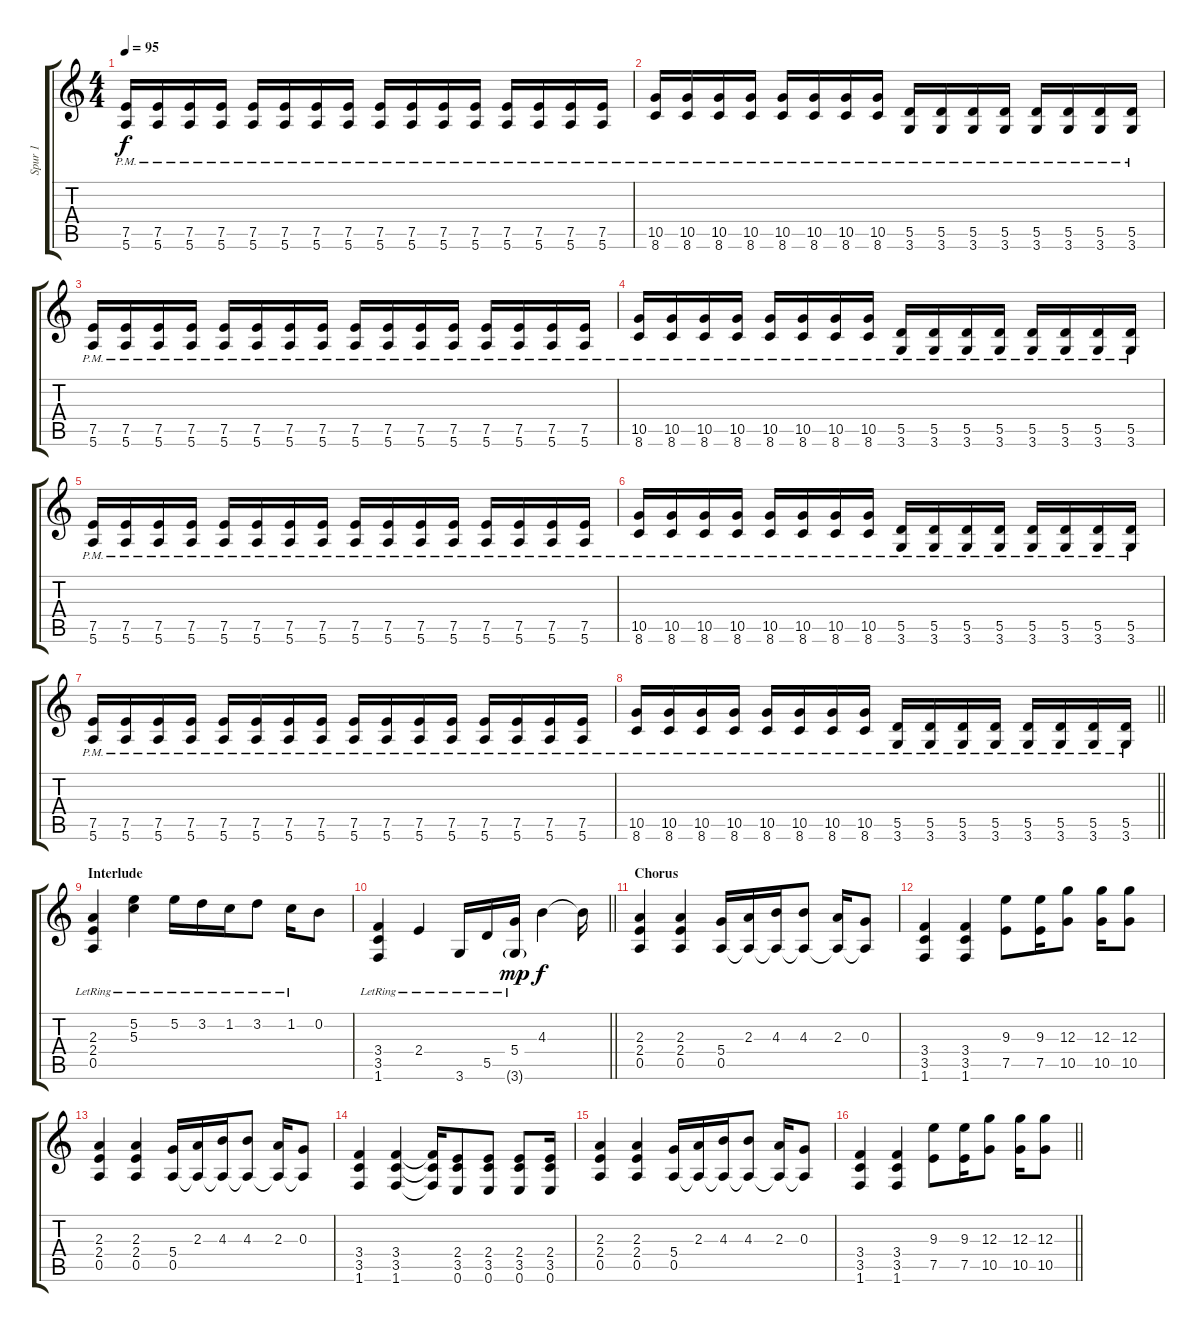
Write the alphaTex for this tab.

\track ("Spur 1" "Spur 1") {instrument distortionguitar}
\staff {score tabs}
\tuning (E4 B3 G3 D3 A2 E2) {hide}
\ts (4 4)
\tempo 95
\clef g2
\ks c
(7.5{pm} 5.6{pm}).16{dy f} (7.5{pm} 5.6{pm}).16 (7.5{pm} 5.6{pm}).16 (7.5{pm} 5.6{pm}).16 (7.5{pm} 5.6{pm}).16 (7.5{pm} 5.6{pm}).16 (7.5{pm} 5.6{pm}).16 (7.5{pm} 5.6{pm}).16 (7.5{pm} 5.6{pm}).16 (7.5{pm} 5.6{pm}).16 (7.5{pm} 5.6{pm}).16 (7.5{pm} 5.6{pm}).16 (7.5{pm} 5.6{pm}).16 (7.5{pm} 5.6{pm}).16 (7.5{pm} 5.6{pm}).16 (7.5{pm} 5.6{pm}).16 |
(10.5{pm} 8.6{pm}).16 (10.5{pm} 8.6{pm}).16 (10.5{pm} 8.6{pm}).16 (10.5{pm} 8.6{pm}).16 (10.5{pm} 8.6{pm}).16 (10.5{pm} 8.6{pm}).16 (10.5{pm} 8.6{pm}).16 (10.5{pm} 8.6{pm}).16 (5.5{pm} 3.6{pm}).16 (5.5{pm} 3.6{pm}).16 (5.5{pm} 3.6{pm}).16 (5.5{pm} 3.6{pm}).16 (5.5{pm} 3.6{pm}).16 (5.5{pm} 3.6{pm}).16 (5.5{pm} 3.6{pm}).16 (5.5{pm} 3.6{pm}).16 |
(7.5{pm} 5.6{pm}).16 (7.5{pm} 5.6{pm}).16 (7.5{pm} 5.6{pm}).16 (7.5{pm} 5.6{pm}).16 (7.5{pm} 5.6{pm}).16 (7.5{pm} 5.6{pm}).16 (7.5{pm} 5.6{pm}).16 (7.5{pm} 5.6{pm}).16 (7.5{pm} 5.6{pm}).16 (7.5{pm} 5.6{pm}).16 (7.5{pm} 5.6{pm}).16 (7.5{pm} 5.6{pm}).16 (7.5{pm} 5.6{pm}).16 (7.5{pm} 5.6{pm}).16 (7.5{pm} 5.6{pm}).16 (7.5{pm} 5.6{pm}).16 |
(10.5{pm} 8.6{pm}).16 (10.5{pm} 8.6{pm}).16 (10.5{pm} 8.6{pm}).16 (10.5{pm} 8.6{pm}).16 (10.5{pm} 8.6{pm}).16 (10.5{pm} 8.6{pm}).16 (10.5{pm} 8.6{pm}).16 (10.5{pm} 8.6{pm}).16 (5.5{pm} 3.6{pm}).16 (5.5{pm} 3.6{pm}).16 (5.5{pm} 3.6{pm}).16 (5.5{pm} 3.6{pm}).16 (5.5{pm} 3.6{pm}).16 (5.5{pm} 3.6{pm}).16 (5.5{pm} 3.6{pm}).16 (5.5{pm} 3.6{pm}).16 |
(7.5{pm} 5.6{pm}).16 (7.5{pm} 5.6{pm}).16 (7.5{pm} 5.6{pm}).16 (7.5{pm} 5.6{pm}).16 (7.5{pm} 5.6{pm}).16 (7.5{pm} 5.6{pm}).16 (7.5{pm} 5.6{pm}).16 (7.5{pm} 5.6{pm}).16 (7.5{pm} 5.6{pm}).16 (7.5{pm} 5.6{pm}).16 (7.5{pm} 5.6{pm}).16 (7.5{pm} 5.6{pm}).16 (7.5{pm} 5.6{pm}).16 (7.5{pm} 5.6{pm}).16 (7.5{pm} 5.6{pm}).16 (7.5{pm} 5.6{pm}).16 |
(10.5{pm} 8.6{pm}).16 (10.5{pm} 8.6{pm}).16 (10.5{pm} 8.6{pm}).16 (10.5{pm} 8.6{pm}).16 (10.5{pm} 8.6{pm}).16 (10.5{pm} 8.6{pm}).16 (10.5{pm} 8.6{pm}).16 (10.5{pm} 8.6{pm}).16 (5.5{pm} 3.6{pm}).16 (5.5{pm} 3.6{pm}).16 (5.5{pm} 3.6{pm}).16 (5.5{pm} 3.6{pm}).16 (5.5{pm} 3.6{pm}).16 (5.5{pm} 3.6{pm}).16 (5.5{pm} 3.6{pm}).16 (5.5{pm} 3.6{pm}).16 |
(7.5{pm} 5.6{pm}).16 (7.5{pm} 5.6{pm}).16 (7.5{pm} 5.6{pm}).16 (7.5{pm} 5.6{pm}).16 (7.5{pm} 5.6{pm}).16 (7.5{pm} 5.6{pm}).16 (7.5{pm} 5.6{pm}).16 (7.5{pm} 5.6{pm}).16 (7.5{pm} 5.6{pm}).16 (7.5{pm} 5.6{pm}).16 (7.5{pm} 5.6{pm}).16 (7.5{pm} 5.6{pm}).16 (7.5{pm} 5.6{pm}).16 (7.5{pm} 5.6{pm}).16 (7.5{pm} 5.6{pm}).16 (7.5{pm} 5.6{pm}).16 |
\barLineRight lightlight
(10.5{pm} 8.6{pm}).16 (10.5{pm} 8.6{pm}).16 (10.5{pm} 8.6{pm}).16 (10.5{pm} 8.6{pm}).16 (10.5{pm} 8.6{pm}).16 (10.5{pm} 8.6{pm}).16 (10.5{pm} 8.6{pm}).16 (10.5{pm} 8.6{pm}).16 (5.5{pm} 3.6{pm}).16 (5.5{pm} 3.6{pm}).16 (5.5{pm} 3.6{pm}).16 (5.5{pm} 3.6{pm}).16 (5.5{pm} 3.6{pm}).16 (5.5{pm} 3.6{pm}).16 (5.5{pm} 3.6{pm}).16 (5.5{pm} 3.6{pm}).16 |
\section ("" "Interlude")
(2.3{lr} 2.4{lr} 0.5{lr}).4{instrument electricguitarjazz} (5.2{lr} 5.3{lr}).4 5.2{lr}.16 3.2{lr}.16 1.2{lr}.16 3.2{lr}.8 1.2{lr}.16 0.2.8 |
\barLineRight lightlight
(3.4{lr} 3.5{lr} 1.6{lr}).4 2.4{lr}.4 3.6{lr}.16 5.5{lr}.16 (5.4{lr} 3.6{g}).16{dy mp} 4.3.4{dy f} 4.3{t}.16 |
\section ("" "Chorus")
(2.3 2.4 0.5).4{instrument distortionguitar} (2.3 2.4 0.5).4 (5.4 0.5).16 (2.3 0.5{t}).16 (4.3 0.5{t}).16 (4.3 0.5{t}).8 (2.3 0.5{t}).16 (0.3 0.5{t}).8 |
(3.4 3.5 1.6).4 (3.4 3.5 1.6).4 (9.3 7.5).8 (9.3 7.5).16 (12.3 10.5).8 (12.3 10.5).16 (12.3 10.5).8 |
(2.3 2.4 0.5).4 (2.3 2.4 0.5).4 (5.4 0.5).16 (2.3 0.5{t}).16 (4.3 0.5{t}).16 (4.3 0.5{t}).8 (2.3 0.5{t}).16 (0.3 0.5{t}).8 |
(3.4 3.5 1.6).4 (3.4 3.5 1.6).4 (3.4{t} 3.5{t} 1.6{t}).16 (2.4 3.5 0.6).8 (2.4 3.5 0.6).8 (2.4 3.5 0.6).8 (2.4 3.5 0.6).16 |
(2.3 2.4 0.5).4 (2.3 2.4 0.5).4 (5.4 0.5).16 (2.3 0.5{t}).16 (4.3 0.5{t}).16 (4.3 0.5{t}).8 (2.3 0.5{t}).16 (0.3 0.5{t}).8 |
\barLineRight lightlight
(3.4 3.5 1.6).4 (3.4 3.5 1.6).4 (9.3 7.5).8 (9.3 7.5).16 (12.3 10.5).8 (12.3 10.5).16 (12.3 10.5).8
